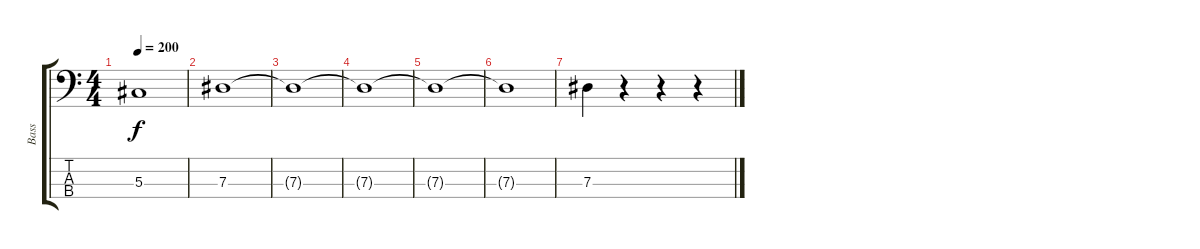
\track ("Bass" "Bass") {instrument electricbassfinger}
\staff {score tabs}
\tuning (Gb2 Db2 Ab1 Eb1) {hide}
\ts (4 4)
\tempo 200
\clef f4
\ks c
5.3{t}.1{dy f} |
7.3.1 |
7.3{t}.1 |
7.3{t}.1 |
7.3{t}.1 |
7.3{t}.1 |
7.3.4 r.4 r.4 r.4
